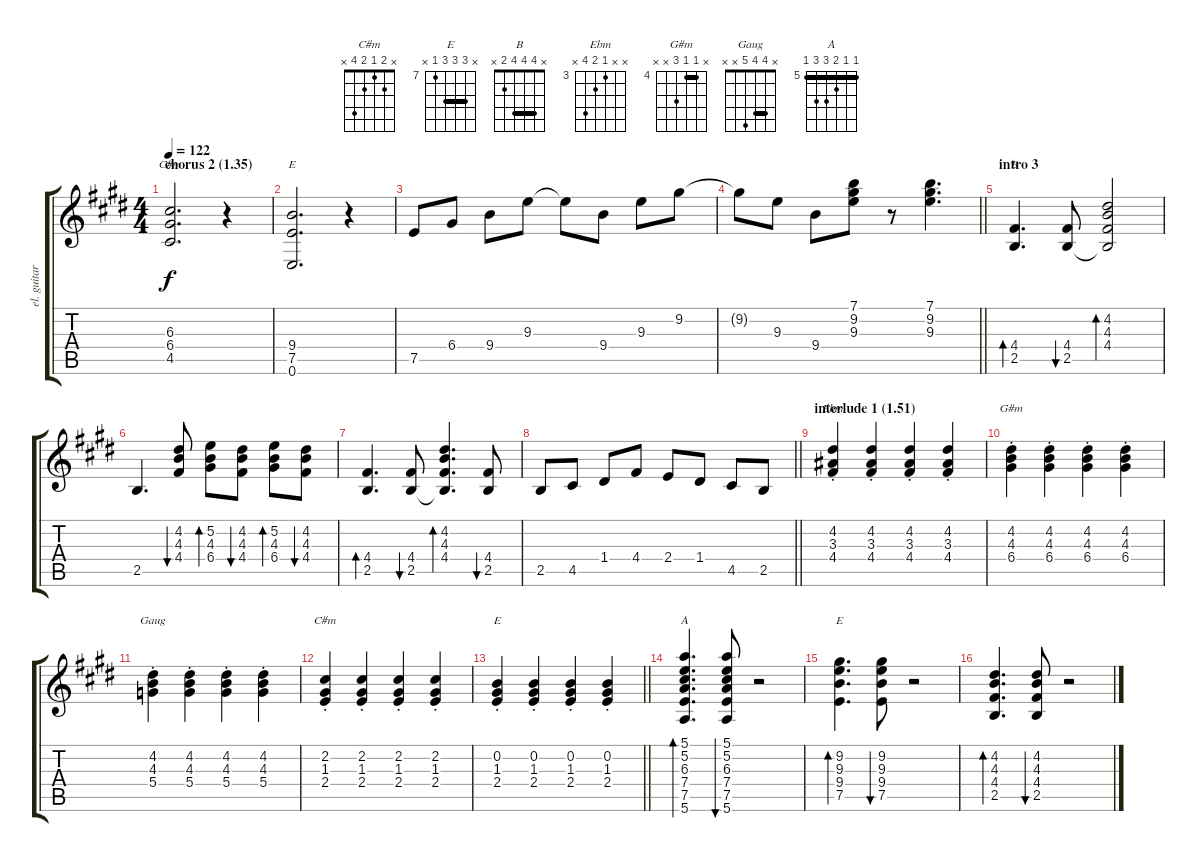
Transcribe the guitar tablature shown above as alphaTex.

\track ("el. guitar" "el. guitar") {instrument distortionguitar}
\staff {score tabs}
\tuning (E4 B3 G3 D3 A2 E2) {hide}
\chord ("C#m" x 5 6 6 4 x) {firstfret 4}
\chord ("E" x 9 9 9 7 0) {firstfret 7 barre 9}
\chord ("B" x 4 4 4 2 x) {barre 4}
\chord ("Ebm" x x 3 4 6 x) {firstfret 3}
\chord ("G#m" x 4 4 6 x x) {firstfret 4 barre 4}
\chord ("Gaug" x 4 4 5 x x) {barre 4}
\chord ("C#m" x 2 1 2 4 x)
\chord ("E" x 0 1 2 x x)
\chord ("A" 5 5 6 7 7 5) {firstfret 5 barre 5}
\chord ("E" x 9 9 9 7 x) {firstfret 7 barre 9}
\ts (4 4)
\section ("" "chorus 2 (1.35)")
\tempo 122
\clef g2
\ks e
(6.3 6.4 4.5).2{d ch "C#m" dy f} r.4 |
(9.4 7.5 0.6).2{d ch "E"} r.4 |
7.5.8 6.4.8 9.4.8 9.3.8 9.3{t}.8 9.4.8 9.3.8 9.2.8 |
\barLineRight lightlight
9.2{t}.8 9.3.8 9.4.8 (7.1 9.2 9.3).8 r.8 (7.1 9.2 9.3).4{d} |
\section ("" "intro 3")
(4.4 2.5).4{d bd 30 ch "B"} (4.4 2.5).8{bu 30} (4.2 4.3 4.4 2.5{t}).2{bd 30} |
2.5.4{d} (4.2 4.3 4.4).8{bu 30} (5.2 4.3 6.4).8{bd 30} (4.2 4.3 4.4).8{bu 30} (5.2 4.3 6.4).8{bd 30} (4.2 4.3 4.4).8{bu 30} |
(4.4 2.5).4{d bd 30} (4.4 2.5).8{bu 30} (4.2 4.3 4.4 2.5{t}).4{d bd 30} (4.4 2.5).8{bu 30} |
\barLineRight lightlight
2.5.8 4.5.8 1.4.8 4.4.8 2.4.8 1.4.8 4.5.8 2.5.8 |
\section ("" "interlude 1 (1.51)")
(4.2{st} 3.3{st} 4.4{st}).4{ch "Ebm"} (4.2{st} 3.3{st} 4.4{st}).4 (4.2{st} 3.3{st} 4.4{st}).4 (4.2{st} 3.3{st} 4.4{st}).4 |
(4.2{st} 4.3{st} 6.4{st}).4{ch "G#m"} (4.2{st} 4.3{st} 6.4{st}).4 (4.2{st} 4.3{st} 6.4{st}).4 (4.2{st} 4.3{st} 6.4{st}).4 |
(4.2{st} 4.3{st} 5.4{st}).4{ch "Gaug"} (4.2{st} 4.3{st} 5.4{st}).4 (4.2{st} 4.3{st} 5.4{st}).4 (4.2{st} 4.3{st} 5.4{st}).4 |
(2.2{st} 1.3{st} 2.4{st}).4{ch "C#m"} (2.2{st} 1.3{st} 2.4{st}).4 (2.2{st} 1.3{st} 2.4{st}).4 (2.2{st} 1.3{st} 2.4{st}).4 |
\barLineRight lightlight
(0.2{st} 1.3{st} 2.4{st}).4{ch "E"} (0.2{st} 1.3{st} 2.4{st}).4 (0.2{st} 1.3{st} 2.4{st}).4 (0.2{st} 1.3{st} 2.4{st}).4 |
(5.1 5.2 6.3 7.4 7.5 5.6).4{d bd 30 ch "A"} (5.1 5.2 6.3 7.4 7.5 5.6).8{bu 30} r.2 |
(9.2 9.3 9.4 7.5).4{d bd 30 ch "E"} (9.2 9.3 9.4 7.5).8{bu 30} r.2 |
(4.2 4.3 4.4 2.5).4{d bd 30} (4.2 4.3 4.4 2.5).8{bu 30} r.2
